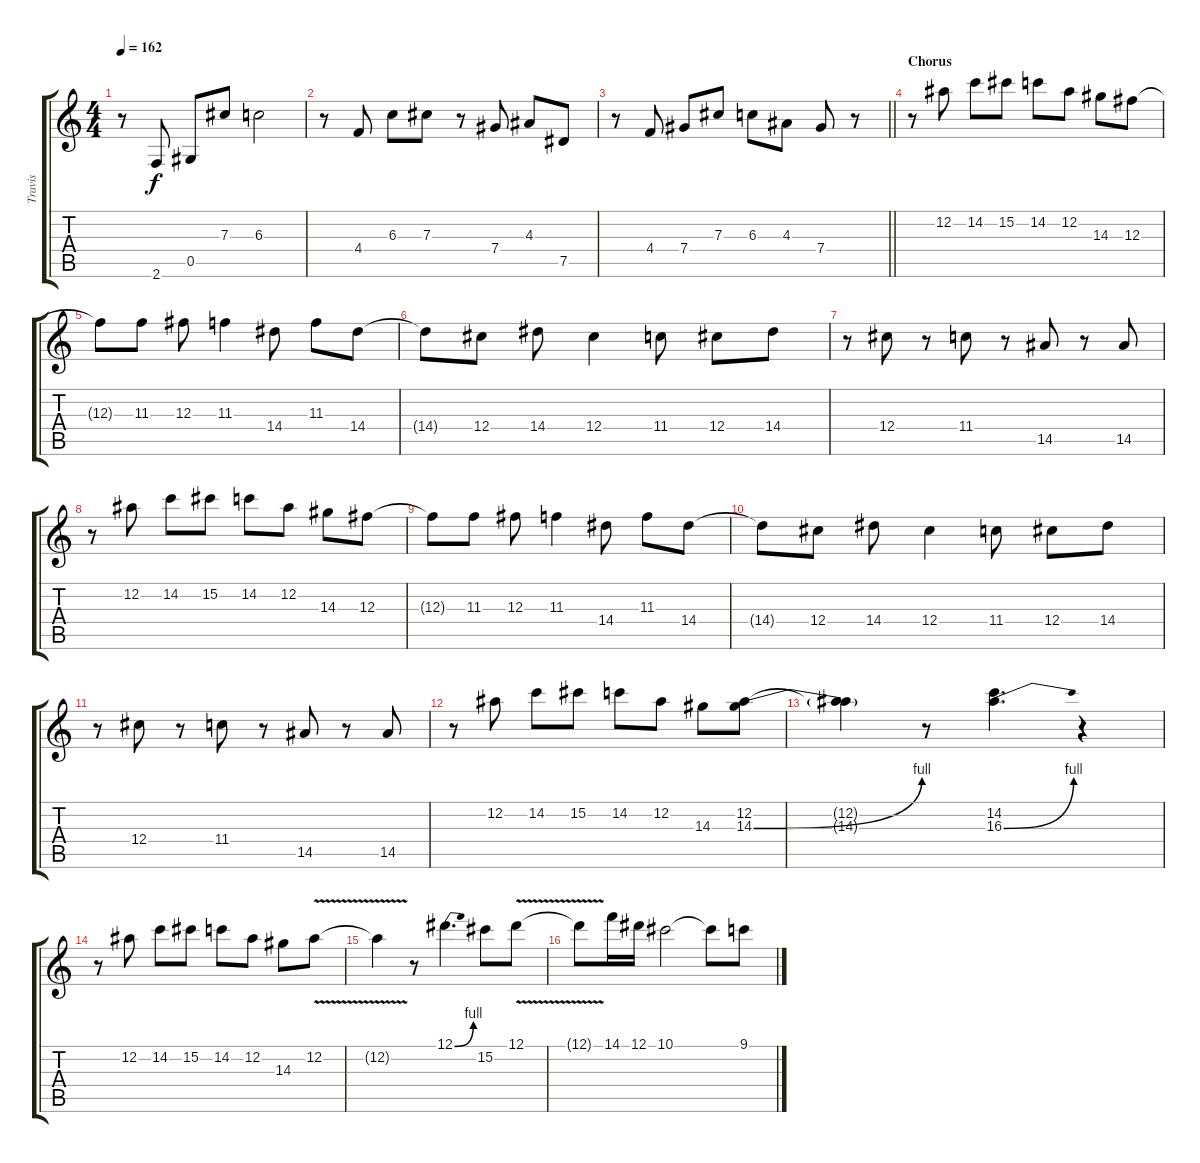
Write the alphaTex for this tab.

\track ("Travis" "Travis") {instrument overdrivenguitar}
\staff {score tabs}
\tuning (Eb4 Bb3 Gb3 Db3 Ab2 Eb2) {hide}
\ts (4 4)
\tempo 162
\clef g2
\ks c
r.8{dy f} 2.6.8 0.5.8 7.3.8 6.3.2 |
r.8 4.4.8 6.3.8 7.3.8 r.8 7.4.8 4.3.8 7.5.8 |
\barLineRight lightlight
r.8 4.4.8 7.4.8 7.3.8 6.3.8 4.3.8 7.4.8 r.8{instrument overdrivenguitar} |
\section ("" "Chorus")
r.8 12.2.8 14.2.8 15.2.8 14.2.8 12.2.8 14.3.8 12.3.8 |
12.3{t}.8 11.3.8 12.3.8 11.3.4 14.4.8 11.3.8 14.4.8 |
14.4{t}.8 12.4.8 14.4.8 12.4.4 11.4.8 12.4.8 14.4.8 |
r.8 12.4.8 r.8 11.4.8 r.8 14.5.8 r.8 14.5.8 |
r.8 12.2.8 14.2.8 15.2.8 14.2.8 12.2.8 14.3.8 12.3.8 |
12.3{t}.8 11.3.8 12.3.8 11.3.4 14.4.8 11.3.8 14.4.8 |
14.4{t}.8 12.4.8 14.4.8 12.4.4 11.4.8 12.4.8 14.4.8 |
r.8 12.4.8 r.8 11.4.8 r.8 14.5.8 r.8 14.5.8 |
r.8 12.2.8 14.2.8 15.2.8 14.2.8 12.2.8 14.3.8 (12.2 14.3{be (bend 0 0 60 4)}).8 |
(12.2{t} 14.3{t}).4 r.8 (14.2 16.3{be (bend 0 0 60 4)}).4{d} r.4 |
r.8 12.2.8 14.2.8 15.2.8 14.2.8 12.2.8 14.3.8 12.2{v}.8 |
12.2{t}.4 r.8 12.1{be (bend 0 0 60 4)}.4{d} 15.2.8 12.1{v}.8 |
12.1{t}.8 14.1.16 12.1.16 10.1.2 10.1{t}.8 9.1.8
